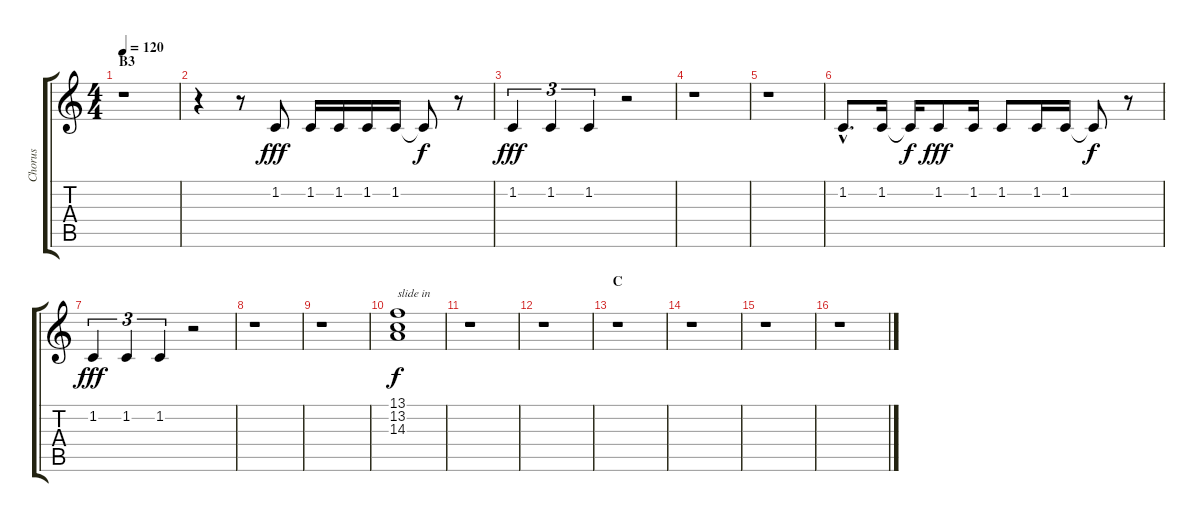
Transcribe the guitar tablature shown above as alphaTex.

\track ("Chorus" "Chorus") {instrument synthvoice}
\staff {score tabs}
\tuning (E4 B3 G3 D3 A2 E2) {hide}
\ts (4 4)
\section ("" "B3")
\tempo 120
\clef g2
\ks c
r.1{dy f} |
r.4 r.8 1.2.8{dy fff} 1.2.16 1.2.16 1.2.16 1.2.16 1.2{t}.8{dy f} r.8 |
1.2.4{tu (3 2) dy fff} 1.2.4{tu (3 2)} 1.2.4{tu (3 2)} r.2 |
r.1 |
r.1 |
1.2{hac}.8{d} 1.2.16 1.2{t}.16{dy f} 1.2.8{dy fff} 1.2.16 1.2.8 1.2.16 1.2.16 1.2{t}.8{dy f} r.8 |
1.2.4{tu (3 2) dy fff} 1.2.4{tu (3 2)} 1.2.4{tu (3 2)} r.2 |
r.1 |
r.1 |
(13.1 13.2 14.3).1{txt "slide in" dy f} |
r.1 |
r.1 |
\section ("" "C")
r.1 |
r.1 |
r.1 |
r.1
